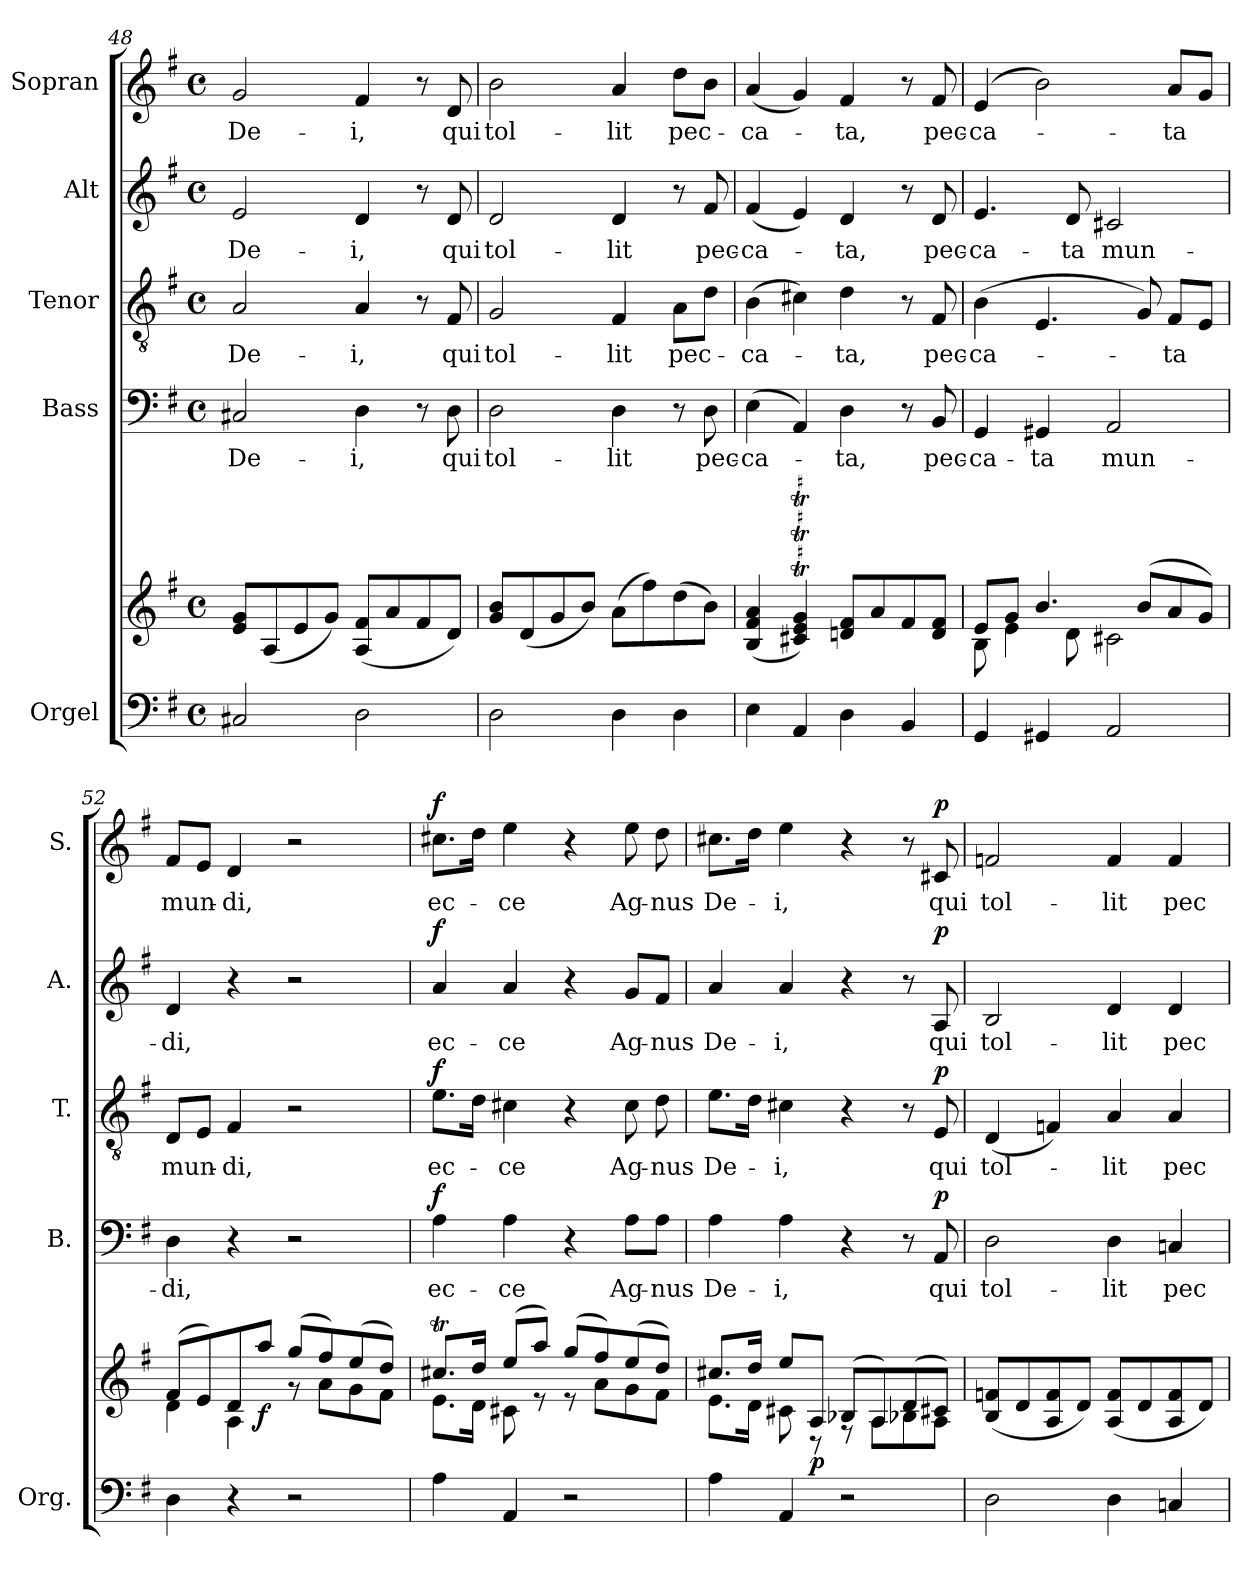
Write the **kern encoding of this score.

**kern	**kern	**dynam	**kern	**text	**dynam	**kern	**text	**dynam	**kern	**text	**dynam	**kern	**text	**dynam
*part5	*part5	*part5	*part4	*part4	*part4	*part3	*part3	*part3	*part2	*part2	*part2	*part1	*part1	*part1
*staff6	*staff5	*staff5/6	*staff4	*staff4	*staff4	*staff3	*staff3	*staff3	*staff2	*staff2	*staff2	*staff1	*staff1	*staff1
*I"Orgel	*	*	*I"Bass	*	*	*I"Tenor	*	*	*I"Alt	*	*	*I"Sopran	*	*
*I'Org.	*	*	*I'B.	*	*	*I'T.	*	*	*I'A.	*	*	*I'S.	*	*
!!LO:PB:g=z
*clefF4	*clefG2	*	*clefF4	*	*	*clefGv2	*	*	*clefG2	*	*	*clefG2	*	*
*k[f#]	*k[f#]	*	*k[f#]	*	*	*k[f#]	*	*	*k[f#]	*	*	*k[f#]	*	*
*G:	*G:	*	*G:	*	*	*G:	*	*	*G:	*	*	*G:	*	*
*M4/4	*M4/4	*	*M4/4	*	*	*M4/4	*	*	*M4/4	*	*	*M4/4	*	*
*met(c)	*met(c)	*	*met(c)	*	*	*met(c)	*	*	*met(c)	*	*	*met(c)	*	*
=48	=48	=48	=48	=48	=48	=48	=48	=48	=48	=48	=48	=48	=48	=48
!	!	!	!	!LO:LY:b	!	!	!LO:LY:b	!	!	!LO:LY:b	!	!	!LO:LY:b	!
2C#X/	8e/ 8g/L	.	2C#X/	De-	.	2A/	De-	.	2e/	De-	.	2g/	De-	.
.	(<8A/	.	.	.	.	.	.	.	.	.	.	.	.	.
.	8e/	.	.	.	.	.	.	.	.	.	.	.	.	.
.	8g/J)	.	.	.	.	.	.	.	.	.	.	.	.	.
!	!	!	!	!LO:LY:b	!	!	!LO:LY:b	!	!	!LO:LY:b	!	!	!LO:LY:b	!
2D\	(<8A/ 8f#/L	.	4D\	-i,	.	4A/	-i,	.	4d/	-i,	.	4f#/	-i,	.
.	8a/	.	.	.	.	.	.	.	.	.	.	.	.	.
.	8f#/	.	8r	.	.	8r	.	.	8r	.	.	8r	.	.
!	!	!	!	!LO:LY:b	!	!	!LO:LY:b	!	!	!LO:LY:b	!	!	!LO:LY:b	!
.	8d/J)	.	8D\	qui	.	8F#/	qui	.	8d/	qui	.	8d/	qui	.
=49	=49	=49	=49	=49	=49	=49	=49	=49	=49	=49	=49	=49	=49	=49
!	!	!	!	!LO:LY:b	!	!	!LO:LY:b	!	!	!LO:LY:b	!	!	!LO:LY:b	!
2D\	8g/ 8b/L	.	2D\	tol-	.	2G/	tol-	.	2d/	tol-	.	2b\	tol-	.
.	(<8d/	.	.	.	.	.	.	.	.	.	.	.	.	.
.	8g/	.	.	.	.	.	.	.	.	.	.	.	.	.
.	8b/J)	.	.	.	.	.	.	.	.	.	.	.	.	.
!	!	!	!	!LO:LY:b	!	!	!LO:LY:b	!	!	!LO:LY:b	!	!	!LO:LY:b	!
4D\	(>8a\L	.	4D\	-lit	.	4F#/	-lit	.	4d/	-lit	.	4a/	-lit	.
.	8ff#\)	.	.	.	.	.	.	.	.	.	.	.	.	.
!	!	!	!	!	!	!	!LO:LY:b	!	!	!	!	!	!LO:LY:b	!
4D\	(>8dd\	.	8r	.	.	8A\L	pec-	.	8r	.	.	8dd\L	pec-	.
!	!	!	!	!LO:LY:b	!	!	!	!	!	!LO:LY:b	!	!	!	!
.	8b\J)	.	8D\	pec-	.	8d\J	.	.	8f#/	pec-	.	8b\J	.	.
=50	=50	=50	=50	=50	=50	=50	=50	=50	=50	=50	=50	=50	=50	=50
!	!	!	!	!LO:LY:b	!	!	!LO:LY:b	!	!	!LO:LY:b	!	!	!LO:LY:b	!
4E\	(<4B/ 4f#/ 4a/	.	(>4E\	-ca-	.	(>4B\	-ca-	.	(<4f#/	-ca-	.	(<4a/	-ca-	.
4AA/	4c#X/T 4e/T 4g/T)	.	4AA/)	.	.	4c#X\)	.	.	4e/)	.	.	4g/)	.	.
!	!	!	!	!LO:LY:b	!	!	!LO:LY:b	!	!	!LO:LY:b	!	!	!LO:LY:b	!
4D\	8d/ 8f#/L	.	4D\	-ta,	.	4d\	-ta,	.	4d/	-ta,	.	4f#/	-ta,	.
.	8a/	.	.	.	.	.	.	.	.	.	.	.	.	.
4BB/	8f#/	.	8r	.	.	8r	.	.	8r	.	.	8r	.	.
!	!	!	!	!LO:LY:b	!	!	!LO:LY:b	!	!	!LO:LY:b	!	!	!LO:LY:b	!
.	8d/ 8f#/J	.	8BB/	pec-	.	8F#/	pec-	.	8d/	pec-	.	8f#/	pec-	.
=51	=51	=51	=51	=51	=51	=51	=51	=51	=51	=51	=51	=51	=51	=51
*	*^	*	*	*	*	*	*	*	*	*	*	*	*	*
!	!	!	!	!	!LO:LY:b	!	!	!LO:LY:b	!	!	!LO:LY:b	!	!	!LO:LY:b	!
4GG/	8e/L	8B\	.	4GG/	-ca-	.	(>4B\	-ca-	.	4.e/	-ca-	.	(4e/	-ca-	.
.	8g/J	4e\	.	.	.	.	.	.	.	.	.	.	.	.	.
!	!	!	!	!	!LO:LY:b	!	!	!	!	!	!	!	!	!	!
4GG#X/	4.b/	.	.	4GG#X/	-ta	.	4.E/	.	.	.	.	.	2b\)	.	.
!	!	!	!	!	!	!	!	!	!	!	!LO:LY:b	!	!	!	!
.	.	8d\	.	.	.	.	.	.	.	8d/	-ta	.	.	.	.
!	!	!	!	!	!LO:LY:b	!	!	!	!	!	!LO:LY:b	!	!	!	!
2AA/	.	2c#X\	.	2AA/	mun-	.	.	.	.	2c#X/	mun-	.	.	.	.
.	(>8b/L	.	.	.	.	.	8G/)	.	.	.	.	.	.	.	.
!	!	!	!	!	!	!	!	!LO:LY:b	!	!	!	!	!	!LO:LY:b	!
.	8a/	.	.	.	.	.	8F#/L	-ta	.	.	.	.	8a/L	-ta	.
.	8g/J)	.	.	.	.	.	8E/J	.	.	.	.	.	8g/J	.	.
=52	=52	=52	=52	=52	=52	=52	=52	=52	=52	=52	=52	=52	=52	=52	=52
!	!	!	!	!	!LO:LY:b	!	!	!LO:LY:b	!	!	!LO:LY:b	!	!	!LO:LY:b	!
4D\	(>8f#/L	4d\	.	4D\	-di,	.	8D/L	mun-	.	4d/	-di,	.	8f#/L	mun-	.
.	8e/)	.	.	.	.	.	8E/J	.	.	.	.	.	8e/J	.	.
!	!	!	!	!	!	!	!	!LO:LY:b	!	!	!	!	!	!LO:LY:b	!
4r	8d/	4A\	.	4r	.	.	4F#/	-di,	.	4r	.	.	4d/	-di,	.
!	!	!	!LO:DY:b	!	!	!	!	!	!	!	!	!	!	!	!
.	8aa/J	.	f	.	.	.	.	.	.	.	.	.	.	.	.
2r	(>8gg/L	8rg	.	2r	.	.	2r	.	.	2r	.	.	2r	.	.
.	8ff#/)	8a\L	.	.	.	.	.	.	.	.	.	.	.	.	.
.	(>8ee/	8g\	.	.	.	.	.	.	.	.	.	.	.	.	.
.	8dd/J)	8f#\J	.	.	.	.	.	.	.	.	.	.	.	.	.
!!LO:LB:g=z
=53	=53	=53	=53	=53	=53	=53	=53	=53	=53	=53	=53	=53	=53	=53	=53
!	!	!	!	!	!LO:LY:b	!LO:DY:a	!	!LO:LY:b	!LO:DY:a	!	!LO:LY:b	!LO:DY:a	!	!LO:LY:b	!LO:DY:a
4A\	8.cc#Xt/L	8.e\L	.	4A\	ec-	f	8.e\L	ec-	f	4a/	ec-	f	8.cc#X\L	ec-	f
.	16dd/Jk	16d\Jk	.	.	.	.	16d\Jk	.	.	.	.	.	16dd\Jk	.	.
!	!	!	!	!	!LO:LY:b	!	!	!LO:LY:b	!	!	!LO:LY:b	!	!	!LO:LY:b	!
4AA/	(>8ee/L	8c#X\	.	4A\	-ce	.	4c#X\	-ce	.	4a/	-ce	.	4ee\	-ce	.
.	8aa/J)	8re	.	.	.	.	.	.	.	.	.	.	.	.	.
2r	(>8gg/L	8re	.	4r	.	.	4r	.	.	4r	.	.	4r	.	.
.	8ff#/)	8a\L	.	.	.	.	.	.	.	.	.	.	.	.	.
!	!	!	!	!	!LO:LY:b	!	!	!LO:LY:b	!	!	!LO:LY:b	!	!	!LO:LY:b	!
.	(>8ee/	8g\	.	8A\L	Ag-	.	8c#\	Ag-	.	8g/L	Ag-	.	8ee\	Ag-	.
!	!	!	!	!	!LO:LY:b	!	!	!LO:LY:b	!	!	!LO:LY:b	!	!	!LO:LY:b	!
.	8dd/J)	8f#\J	.	8A\J	-nus	.	8d\	-nus	.	8f#/J	-nus	.	8dd\	-nus	.
=54	=54	=54	=54	=54	=54	=54	=54	=54	=54	=54	=54	=54	=54	=54	=54
!	!	!	!	!	!LO:LY:b	!	!	!LO:LY:b	!	!	!LO:LY:b	!	!	!LO:LY:b	!
4A\	8.cc#X/L	8.e\L	.	4A\	De-	.	8.e\L	De-	.	4a/	De-	.	8.cc#X\L	De-	.
.	16dd/Jk	16d\Jk	.	.	.	.	16d\Jk	.	.	.	.	.	16dd\Jk	.	.
!	!	!	!	!	!LO:LY:b	!	!	!LO:LY:b	!	!	!LO:LY:b	!	!	!LO:LY:b	!
4AA/	8ee/L	8c#X\	.	4A\	-i,	.	4c#X\	-i,	.	4a/	-i,	.	4ee\	-i,	.
!	!	!	!LO:DY:b	!	!	!	!	!	!	!	!	!	!	!	!
.	8A/J	8rD	p	.	.	.	.	.	.	.	.	.	.	.	.
2r	(>8B-X/L	8rE	.	4r	.	.	4r	.	.	4r	.	.	4r	.	.
.	8A/)	8A\L	.	.	.	.	.	.	.	.	.	.	.	.	.
.	(>8d/	8B-X\	.	8r	.	.	8r	.	.	8r	.	.	8r	.	.
!	!	!	!	!	!LO:LY:b	!LO:DY:a	!	!LO:LY:b	!LO:DY:a	!	!LO:LY:b	!LO:DY:a	!	!LO:LY:b	!LO:DY:a
.	8c#X/J)	8A\J	.	8AA/	qui	p	8E/	qui	p	8A/	qui	p	8c#X/	qui	p
=55	=55	=55	=55	=55	=55	=55	=55	=55	=55	=55	=55	=55	=55	=55	=55
!	!	!	!	!	!LO:LY:b	!	!	!LO:LY:b	!	!	!LO:LY:b	!	!	!LO:LY:b	!
*	*v	*v	*	*	*	*	*	*	*	*	*	*	*	*	*
2D\	(<8B/ 8fn/L	.	2D\	tol-	.	(<4D/	tol-	.	2B/	tol-	.	2fn/	tol-	.
.	8d/	.	.	.	.	.	.	.	.	.	.	.	.	.
.	8A/ 8f/	.	.	.	.	4Fn/)	.	.	.	.	.	.	.	.
.	8d/J)	.	.	.	.	.	.	.	.	.	.	.	.	.
!	!	!	!	!LO:LY:b	!	!	!LO:LY:b	!	!	!LO:LY:b	!	!	!LO:LY:b	!
4D\	(<8A/ 8f/L	.	4D\	-lit	.	4A/	-lit	.	4d/	-lit	.	4f/	-lit	.
.	8d/	.	.	.	.	.	.	.	.	.	.	.	.	.
!	!	!	!	!LO:LY:b	!	!	!LO:LY:b	!	!	!LO:LY:b	!	!	!LO:LY:b	!
4Cn/	8A/ 8f/	.	4Cn/	pec-	.	4A/	pec-	.	4d/	pec-	.	4f/	pec-	.
.	8d/J)	.	.	.	.	.	.	.	.	.	.	.	.	.
=	=	=	=	=	=	=	=	=	=	=	=	=	=	=
*-	*-	*-	*-	*-	*-	*-	*-	*-	*-	*-	*-	*-	*-	*-
